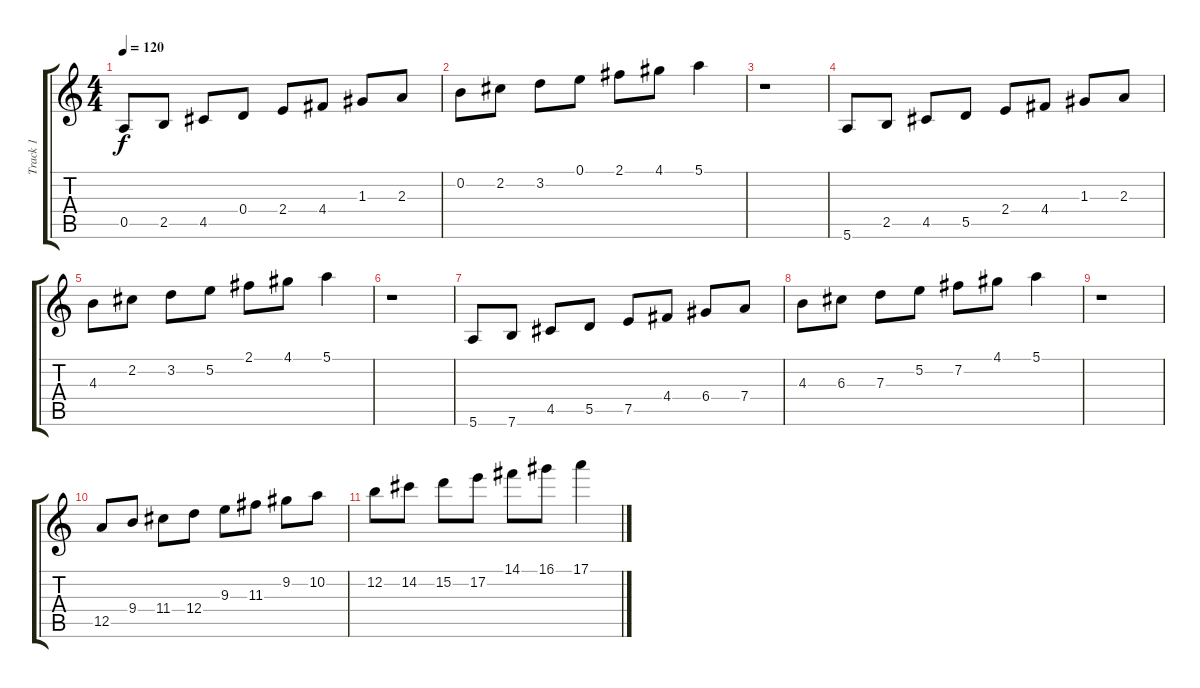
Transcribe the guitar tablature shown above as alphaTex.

\track ("Track 1" "Track 1") {instrument acousticguitarnylon}
\staff {score tabs}
\tuning (E4 B3 G3 D3 A2 E2) {hide}
\ts (4 4)
\tempo 120
\clef g2
\ks c
0.5.8{dy f instrument acousticguitarnylon} 2.5.8 4.5.8 0.4.8 2.4.8 4.4.8 1.3.8 2.3.8 |
0.2.8 2.2.8 3.2.8 0.1.8 2.1.8 4.1.8 5.1.4 |
r.1 |
5.6.8 2.5.8 4.5.8 5.5.8 2.4.8 4.4.8 1.3.8 2.3.8 |
4.3.8 2.2.8 3.2.8 5.2.8 2.1.8 4.1.8 5.1.4 |
r.1 |
5.6.8 7.6.8 4.5.8 5.5.8 7.5.8 4.4.8 6.4.8 7.4.8 |
4.3.8 6.3.8 7.3.8 5.2.8 7.2.8 4.1.8 5.1.4 |
r.1 |
12.5.8 9.4.8 11.4.8 12.4.8 9.3.8 11.3.8 9.2.8 10.2.8 |
12.2.8 14.2.8 15.2.8 17.2.8 14.1.8 16.1.8 17.1.4
